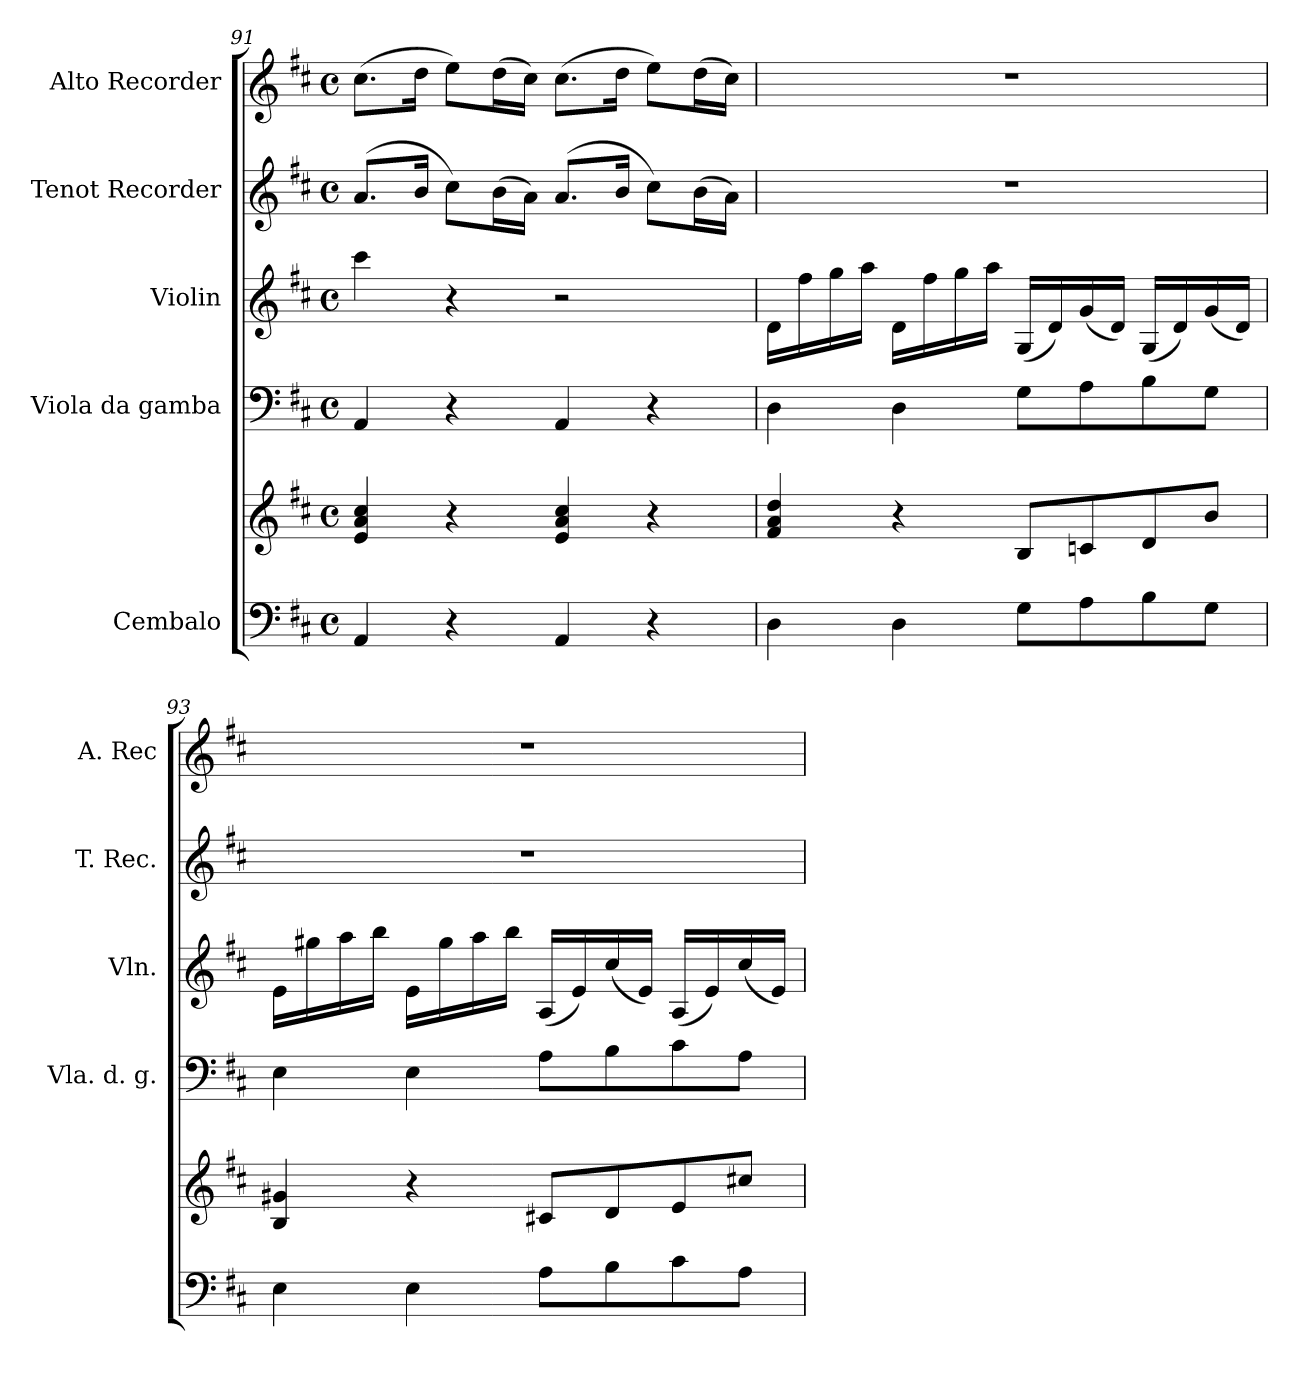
**kern	**kern	**kern	**kern	**kern	**kern
*part5	*part5	*part4	*part3	*part2	*part1
*staff6	*staff5	*staff4	*staff3	*staff2	*staff1
*I"Cembalo	*	*I"Viola da gamba	*I"Violin	*I"Tenot Recorder	*I"Alto Recorder
*	*	*I'Vla. d. g.	*I'Vln.	*I'T. Rec.	*I'A. Rec
*clefF4	*clefG2	*clefF4	*clefG2	*clefG2	*clefG2
*k[f#c#]	*k[f#c#]	*k[f#c#]	*k[f#c#]	*k[f#c#]	*k[f#c#]
*M4/4	*M4/4	*M4/4	*M4/4	*M4/4	*M4/4
*met(c)	*met(c)	*met(c)	*met(c)	*met(c)	*met(c)
=91	=91	=91	=91	=91	=91
4AA/	4e/ 4a/ 4cc#/	4AA/	4ccc#\	(8.a/L	(8.cc#\L
.	.	.	.	16b/Jk	16dd\Jk
4r	4r	4r	4r	8cc#\L)	8ee\L)
.	.	.	.	(16b\L	(16dd\L
.	.	.	.	16a\JJ)	16cc#\JJ)
4AA/	4e/ 4a/ 4cc#/	4AA/	2r	(8.a/L	(8.cc#\L
.	.	.	.	16b/Jk	16dd\Jk
4r	4r	4r	.	8cc#\L)	8ee\L)
.	.	.	.	(16b\L	(16dd\L
.	.	.	.	16a\JJ)	16cc#\JJ)
=92	=92	=92	=92	=92	=92
4D\	4f#/ 4a/ 4dd/	4D\	16d\LL	1r	1r
.	.	.	16ff#\	.	.
.	.	.	16gg\	.	.
.	.	.	16aa\JJ	.	.
4D\	4r	4D\	16d\LL	.	.
.	.	.	16ff#\	.	.
.	.	.	16gg\	.	.
.	.	.	16aa\JJ	.	.
8G\L	8B/L	8G\L	(16G/LL	.	.
.	.	.	16d/)	.	.
8A\	8cn/	8A\	(16g/	.	.
.	.	.	16d/JJ)	.	.
8B\	8d/	8B\	(16G/LL	.	.
.	.	.	16d/)	.	.
8G\J	8b/J	8G\J	(16g/	.	.
.	.	.	16d/JJ)	.	.
=93	=93	=93	=93	=93	=93
4E\	4B/ 4g#X/	4E\	16e\LL	1r	1r
.	.	.	16gg#X\	.	.
.	.	.	16aa\	.	.
.	.	.	16bb\JJ	.	.
4E\	4r	4E\	16e\LL	.	.
.	.	.	16gg#\	.	.
.	.	.	16aa\	.	.
.	.	.	16bb\JJ	.	.
8A\L	8c#X/L	8A\L	(16A/LL	.	.
.	.	.	16e/)	.	.
8B\	8d/	8B\	(16cc#/	.	.
.	.	.	16e/JJ)	.	.
8c#\	8e/	8c#\	(16A/LL	.	.
.	.	.	16e/)	.	.
8A\J	8cc#X/J	8A\J	(16cc#/	.	.
.	.	.	16e/JJ)	.	.
=	=	=	=	=	=
*-	*-	*-	*-	*-	*-
